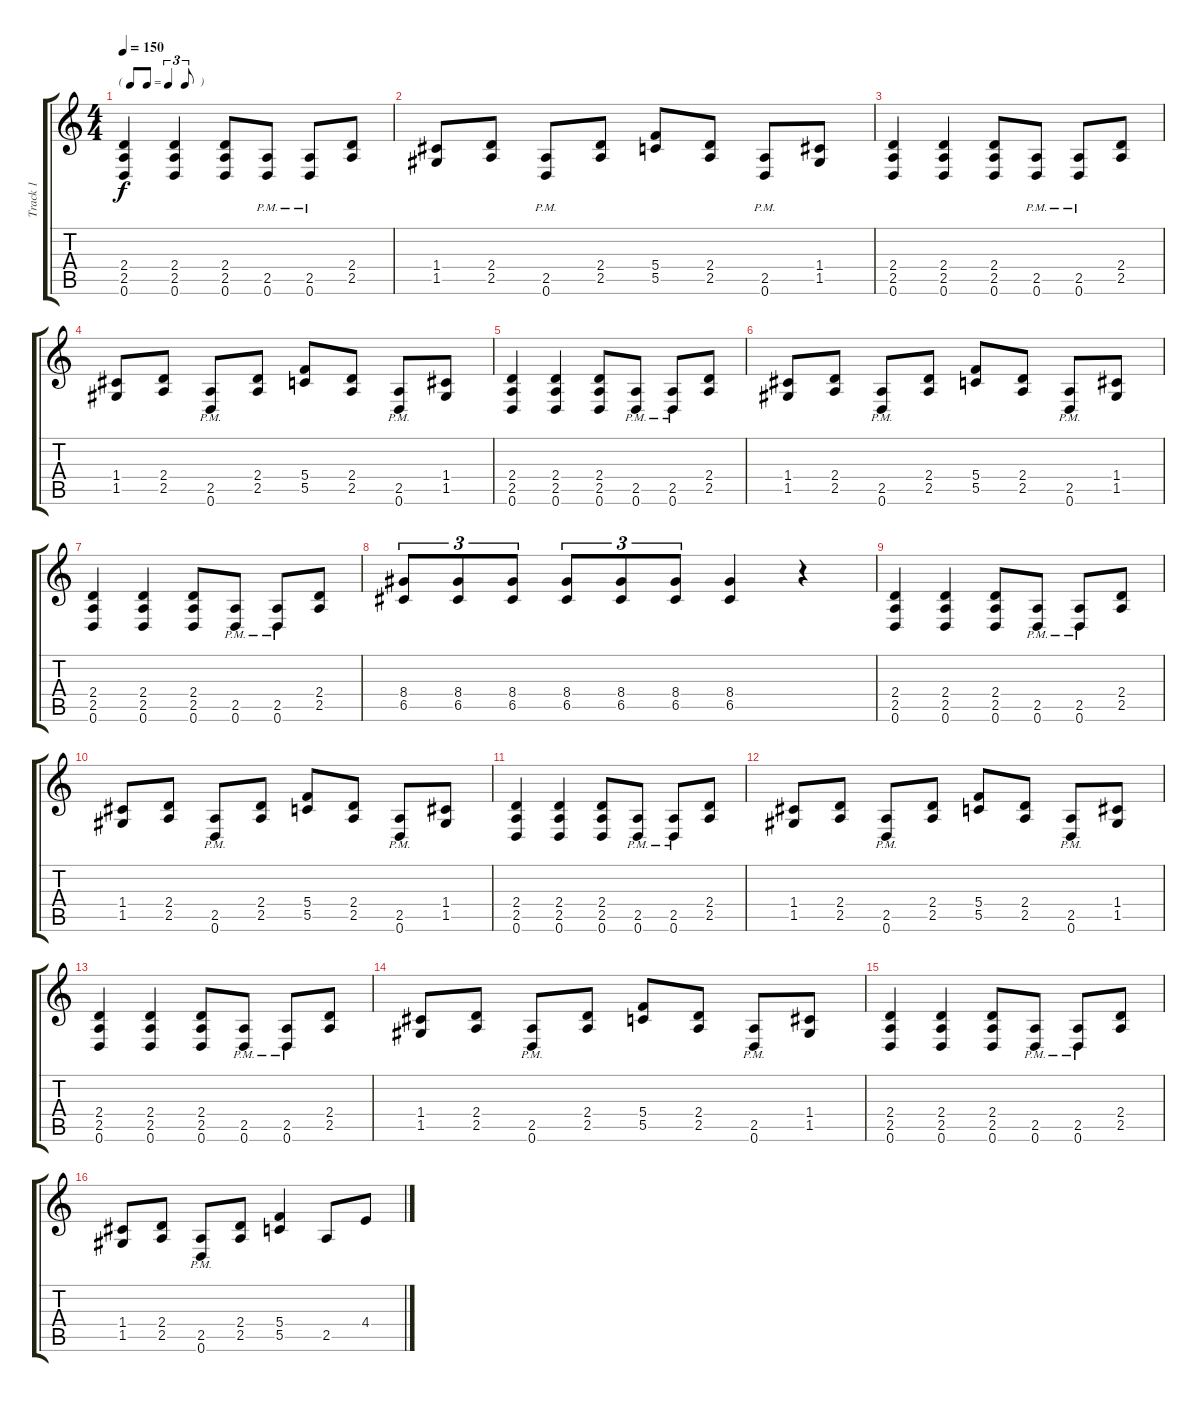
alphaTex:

\track ("Track 1" "Track 1") {instrument overdrivenguitar}
\staff {score tabs}
\tuning (D4 A3 F3 C3 G2 D2) {hide}
\ts (4 4)
\tf triplet8th
\tempo 150
\clef g2
\ks c
(2.4 2.5 0.6).4{dy f} (2.4 2.5 0.6).4 (2.4 2.5 0.6).8 (2.5{pm} 0.6{pm}).8 (2.5{pm} 0.6{pm}).8 (2.4 2.5).8 |
(1.4 1.5).8 (2.4 2.5).8 (2.5{pm} 0.6{pm}).8 (2.4 2.5).8 (5.4 5.5).8 (2.4 2.5).8 (2.5{pm} 0.6{pm}).8 (1.4 1.5).8 |
(2.4 2.5 0.6).4 (2.4 2.5 0.6).4 (2.4 2.5 0.6).8 (2.5{pm} 0.6{pm}).8 (2.5{pm} 0.6{pm}).8 (2.4 2.5).8 |
(1.4 1.5).8 (2.4 2.5).8 (2.5{pm} 0.6{pm}).8 (2.4 2.5).8 (5.4 5.5).8 (2.4 2.5).8 (2.5{pm} 0.6{pm}).8 (1.4 1.5).8 |
(2.4 2.5 0.6).4 (2.4 2.5 0.6).4 (2.4 2.5 0.6).8 (2.5{pm} 0.6{pm}).8 (2.5{pm} 0.6{pm}).8 (2.4 2.5).8 |
(1.4 1.5).8 (2.4 2.5).8 (2.5{pm} 0.6{pm}).8 (2.4 2.5).8 (5.4 5.5).8 (2.4 2.5).8 (2.5{pm} 0.6{pm}).8 (1.4 1.5).8 |
(2.4 2.5 0.6).4 (2.4 2.5 0.6).4 (2.4 2.5 0.6).8 (2.5{pm} 0.6{pm}).8 (2.5{pm} 0.6{pm}).8 (2.4 2.5).8 |
(8.4 6.5).8{tu (3 2)} (8.4 6.5).8{tu (3 2)} (8.4 6.5).8{tu (3 2)} (8.4 6.5).8{tu (3 2)} (8.4 6.5).8{tu (3 2)} (8.4 6.5).8{tu (3 2)} (8.4 6.5).4 r.4 |
(2.4 2.5 0.6).4 (2.4 2.5 0.6).4 (2.4 2.5 0.6).8 (2.5{pm} 0.6{pm}).8 (2.5{pm} 0.6{pm}).8 (2.4 2.5).8 |
(1.4 1.5).8 (2.4 2.5).8 (2.5{pm} 0.6{pm}).8 (2.4 2.5).8 (5.4 5.5).8 (2.4 2.5).8 (2.5{pm} 0.6{pm}).8 (1.4 1.5).8 |
(2.4 2.5 0.6).4 (2.4 2.5 0.6).4 (2.4 2.5 0.6).8 (2.5{pm} 0.6{pm}).8 (2.5{pm} 0.6{pm}).8 (2.4 2.5).8 |
(1.4 1.5).8 (2.4 2.5).8 (2.5{pm} 0.6{pm}).8 (2.4 2.5).8 (5.4 5.5).8 (2.4 2.5).8 (2.5{pm} 0.6{pm}).8 (1.4 1.5).8 |
(2.4 2.5 0.6).4 (2.4 2.5 0.6).4 (2.4 2.5 0.6).8 (2.5{pm} 0.6{pm}).8 (2.5{pm} 0.6{pm}).8 (2.4 2.5).8 |
(1.4 1.5).8 (2.4 2.5).8 (2.5{pm} 0.6{pm}).8 (2.4 2.5).8 (5.4 5.5).8 (2.4 2.5).8 (2.5{pm} 0.6{pm}).8 (1.4 1.5).8 |
(2.4 2.5 0.6).4 (2.4 2.5 0.6).4 (2.4 2.5 0.6).8 (2.5{pm} 0.6{pm}).8 (2.5{pm} 0.6{pm}).8 (2.4 2.5).8 |
(1.4 1.5).8 (2.4 2.5).8 (2.5{pm} 0.6{pm}).8 (2.4 2.5).8 (5.4 5.5).4 2.5.8 4.4.8
